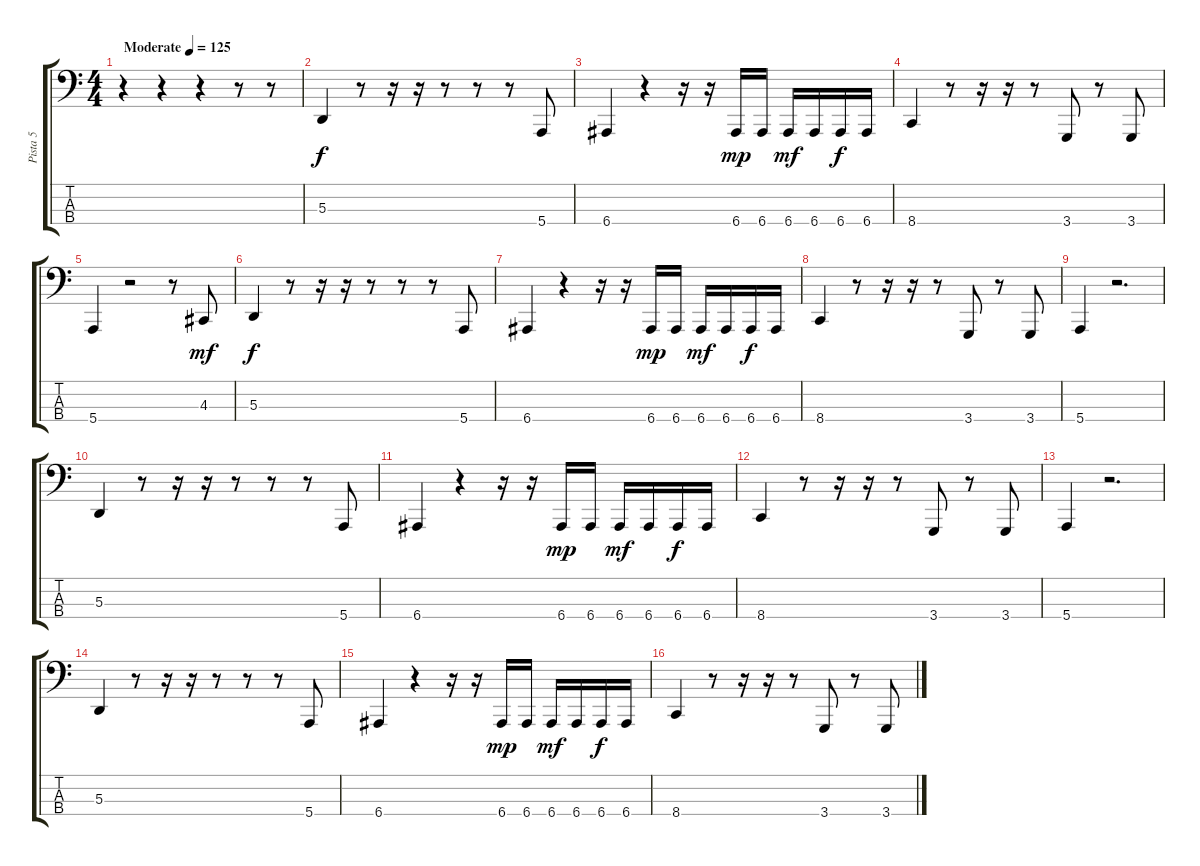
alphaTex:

\track ("Pista 5" "Pista 5") {instrument timpani}
\staff {score tabs}
\tuning (G2 D2 A1 E1) {hide}
\ts (4 4)
\tempo (125 "Moderate")
\clef f4
\ks c
r.4{dy f instrument timpani} r.4 r.4 r.8 r.8 |
5.3.4 r.8 r.16 r.16 r.8 r.8 r.8 5.4.8 |
6.4.4 r.4 r.16 r.16 6.4.16{dy mp} 6.4.16 6.4.16{dy mf} 6.4.16 6.4.16{dy f} 6.4.16 |
8.4.4 r.8 r.16 r.16 r.8 3.4.8 r.8 3.4.8 |
5.4.4 r.2 r.8 4.3.8{dy mf} |
5.3.4{dy f} r.8 r.16 r.16 r.8 r.8 r.8 5.4.8 |
6.4.4 r.4 r.16 r.16 6.4.16{dy mp} 6.4.16 6.4.16{dy mf} 6.4.16 6.4.16{dy f} 6.4.16 |
8.4.4 r.8 r.16 r.16 r.8 3.4.8 r.8 3.4.8 |
5.4.4 r.2{d} |
5.3.4 r.8 r.16 r.16 r.8 r.8 r.8 5.4.8 |
6.4.4 r.4 r.16 r.16 6.4.16{dy mp} 6.4.16 6.4.16{dy mf} 6.4.16 6.4.16{dy f} 6.4.16 |
8.4.4 r.8 r.16 r.16 r.8 3.4.8 r.8 3.4.8 |
5.4.4 r.2{d} |
5.3.4 r.8 r.16 r.16 r.8 r.8 r.8 5.4.8 |
6.4.4 r.4 r.16 r.16 6.4.16{dy mp} 6.4.16 6.4.16{dy mf} 6.4.16 6.4.16{dy f} 6.4.16 |
8.4.4 r.8 r.16 r.16 r.8 3.4.8 r.8 3.4.8
